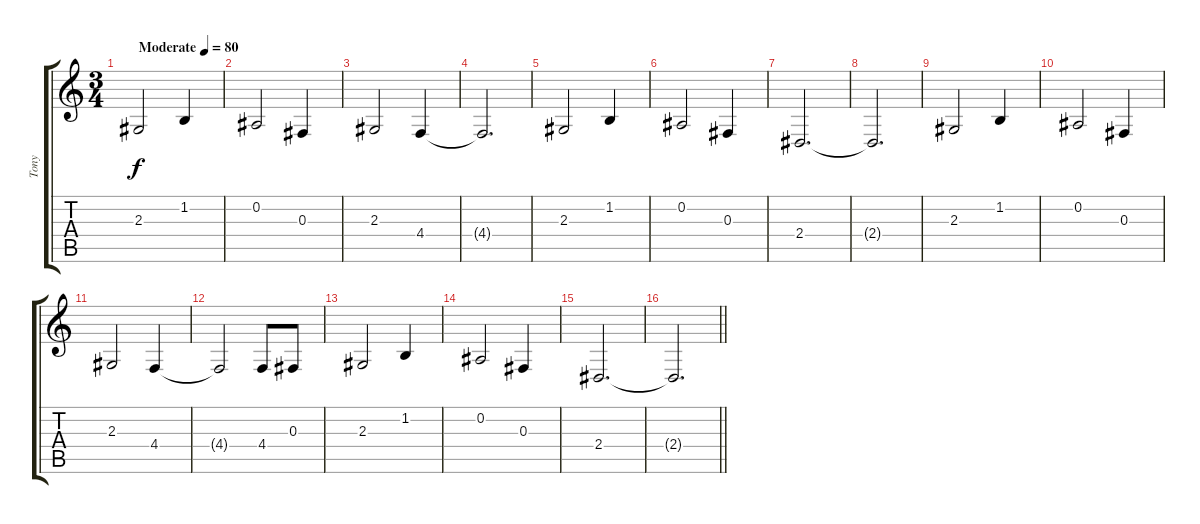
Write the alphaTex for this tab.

\track ("Tony" "Tony") {instrument stringensemble2}
\staff {score tabs}
\tuning (Eb4 Bb3 Gb3 Db3 Ab2 Eb2) {hide}
\ts (3 4)
\tempo (80 "Moderate")
\clef g2
\ks c
2.3.2{dy f instrument stringensemble2} 1.2.4 |
0.2.2 0.3.4 |
2.3.2 4.4.4 |
4.4{t}.2{d} |
2.3.2 1.2.4 |
0.2.2 0.3.4 |
2.4.2{d} |
2.4{t}.2{d} |
2.3.2 1.2.4 |
0.2.2 0.3.4 |
2.3.2 4.4.4 |
4.4{t}.2 4.4.8 0.3.8 |
2.3.2 1.2.4 |
0.2.2 0.3.4 |
2.4.2{d} |
\barLineRight lightlight
2.4{t}.2{d}
